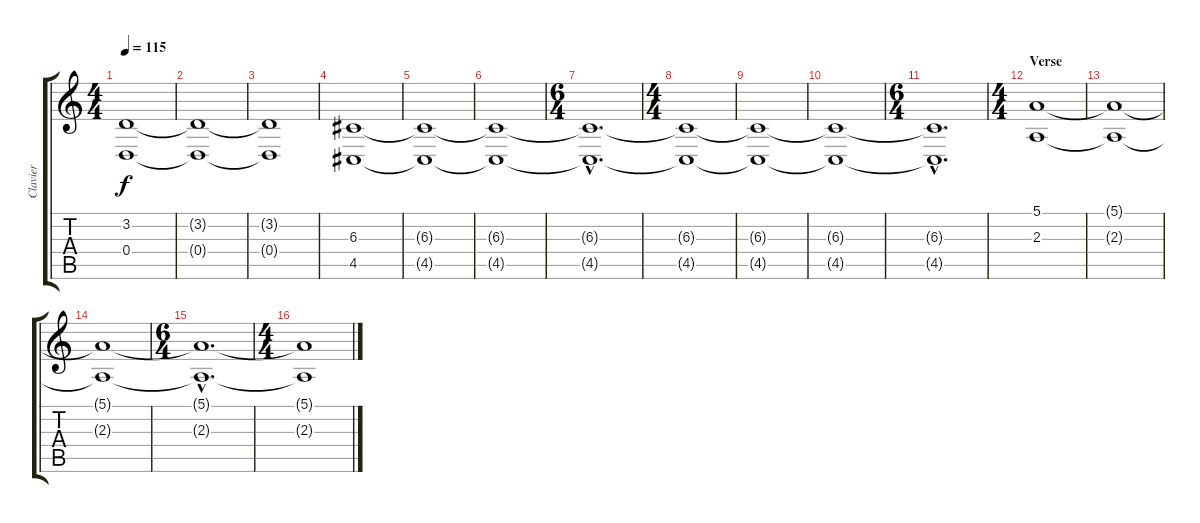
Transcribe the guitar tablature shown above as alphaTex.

\track ("Clavier" "Clavier") {instrument drawbarorgan}
\staff {score tabs}
\tuning (E4 B3 G3 D3 A2 E2) {hide}
\ts (4 4)
\tempo 115
\clef g2
\ks c
(3.2 0.4).1{dy f instrument drawbarorgan} |
(3.2{t} 0.4{t}).1 |
(3.2{t} 0.4{t}).1 |
(6.3 4.5).1 |
(6.3{t} 4.5{t}).1 |
(6.3{t} 4.5{t}).1 |
\ts (6 4)
(6.3{hac t} 4.5{hac t}).1{d} |
\ts (4 4)
(6.3{t} 4.5{t}).1 |
(6.3{t} 4.5{t}).1 |
(6.3{t} 4.5{t}).1 |
\ts (6 4)
(6.3{hac t} 4.5{hac t}).1{d} |
\ts (4 4)
\section ("" "Verse")
(5.1 2.3).1 |
(5.1{t} 2.3{t}).1 |
(5.1{t} 2.3{t}).1 |
\ts (6 4)
(5.1{hac t} 2.3{hac t}).1{d} |
\ts (4 4)
(5.1{t} 2.3{t}).1
